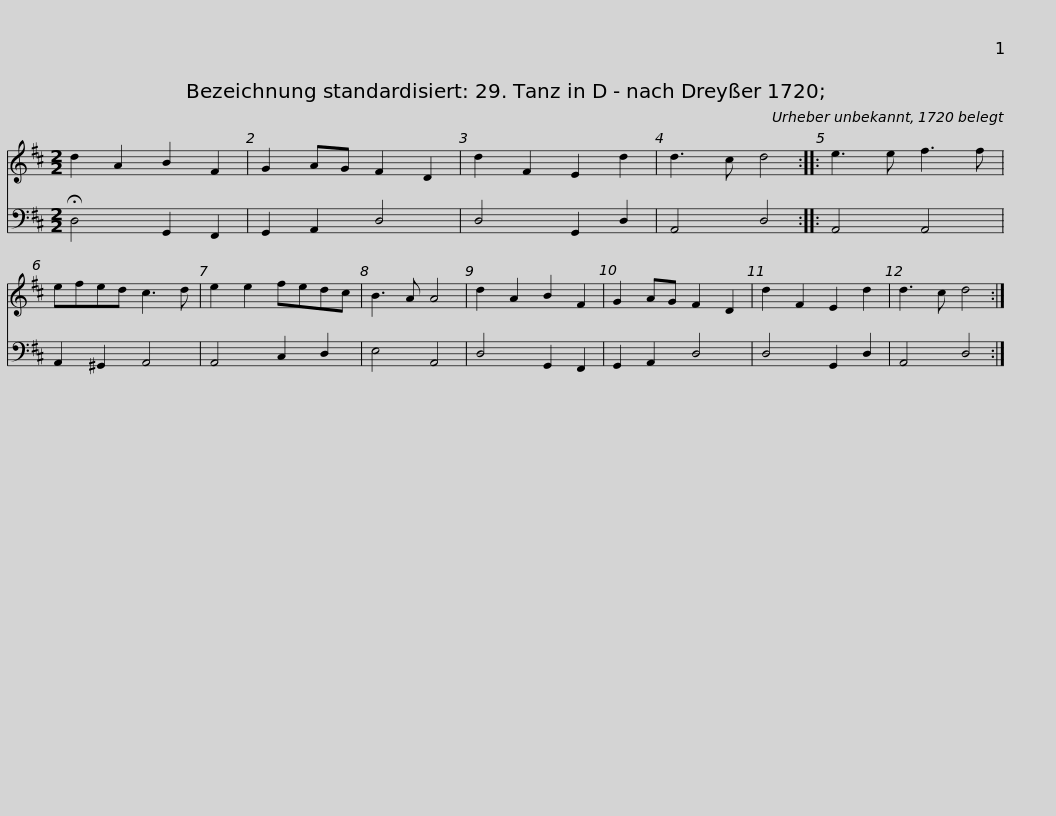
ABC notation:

X:1
%%score 1 2
L:1/8
M:2/2
I:linebreak $
K:D
V:1 treble
V:2 bass
V:1
 d2 A2 B2 F2 | G2 AG F2 D2 | d2 F2 E2 d2 | d3 c d4 :: e3 e f3 f | %5
 efed c3 d | e2 e2 fedc | B3 A A4 |$ d2 A2 B2 F2 | G2 AG F2 D2 | %10
 d2 F2 E2 d2 | d3 c d4 :| %12
V:2
 !fermata!D,4 G,,2 F,,2 | G,,2 A,,2 D,4 | D,4 G,,2 D,2 | A,,4 D,4 :: A,,4 A,,4 | %5
 A,,2 ^G,,2 A,,4 | A,,4 C,2 D,2 | E,4 A,,4 |$ D,4 G,,2 F,,2 | G,,2 A,,2 D,4 | %10
 D,4 G,,2 D,2 | A,,4 D,4 :| %12
